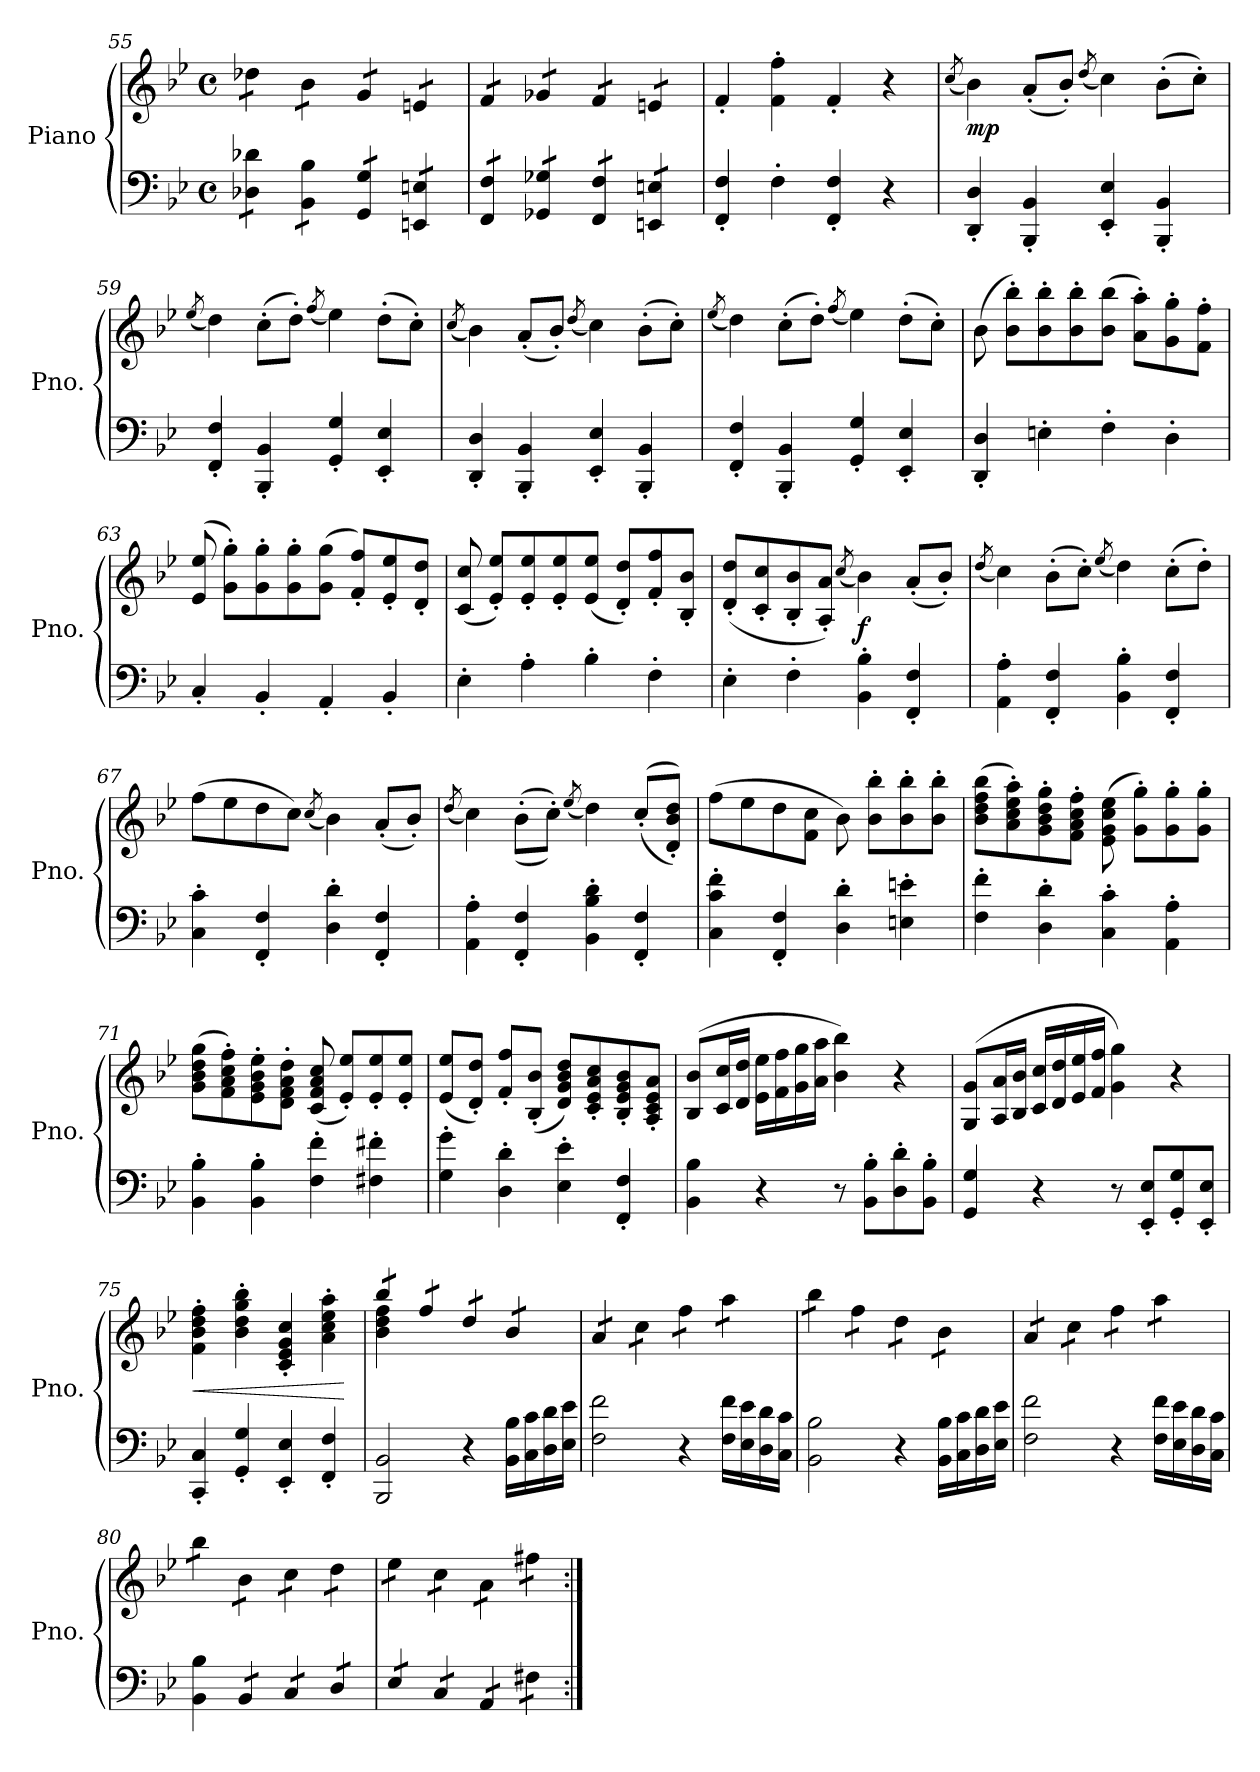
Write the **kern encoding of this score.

**kern	**kern	**dynam
*part1	*part1	*part1
*staff2	*staff1	*staff1/2
*I"Piano	*	*
*I'Pno.	*	*
*clefF4	*clefG2	*
*k[b-e-]	*k[b-e-]	*
*M4/4	*M4/4	*
*met(c)	*met(c)	*
=55	=55	=55
*tremolo	*	*
*	*tremolo	*
8D-X\ 8d-X\L	8dd-X\L	.
8D-X\ 8d-X\J	8dd-X\J	.
8BB-\ 8B-\L	8b-\L	.
8BB-\ 8B-\J	8b-\J	.
8GG/ 8G/L	8g/L	.
8GG/ 8G/J	8g/J	.
8EEn/ 8En/L	8en/L	.
8EEn/ 8En/J	8en/J	.
!!LO:LB:g=z
=56	=56	=56
8FF/ 8F/L	(8f/L	.
8FF/ 8F/J	(8f/J	.
8GG-X/ 8G-X/L	8g-X/)L	.
8GG-X/ 8G-X/J	8g-X/)J	.
8FF/ 8F/L	(8f/L	.
8FF/ 8F/J	(8f/J	.
8EEn/ 8En/L	8en/)L	.
8EEn/ 8En/J	8en/)J	.
*	*Xtremolo	*
*Xtremolo	*	*
=57	=57	=57
4FF/' 4F/'	4f'/	.
4F'\	4f\' 4ff\'	.
4FF/' 4F/'	4f'/	.
4r	4r	.
=58	=58	=58
.	(8qcc/	.
!	!	!LO:DY:b
4DD/' 4D/'	4b-\)	mp
4BBB-/' 4BB-/'	(8a'/L	.
.	8b-'/J)	.
.	(8qdd/	.
4EE-/' 4E-/'	4cc\)	.
4BBB-/' 4BB-/'	(8b-'\L	.
.	8cc'\J)	.
=59	=59	=59
.	(8qee-/	.
4FF/' 4F/'	4dd\)	.
4BBB-/' 4BB-/'	(8cc'\L	.
.	8dd'\J)	.
.	(8qff/	.
4GG/' 4G/'	4ee-\)	.
4EE-/' 4E-/'	(8dd'\L	.
.	8cc'\J)	.
=60	=60	=60
.	(8qcc/	.
4DD/' 4D/'	4b-\)	.
4BBB-/' 4BB-/'	(8a'/L	.
.	8b-'/J)	.
.	(8qdd/	.
4EE-/' 4E-/'	4cc\)	.
4BBB-/' 4BB-/'	(8b-'\L	.
.	8cc'\J)	.
!!LO:PB:g=z
=61	=61	=61
.	(8qee-/	.
4FF/' 4F/'	4dd\)	.
4BBB-/' 4BB-/'	(8cc'\L	.
.	8dd'\J)	.
.	(8qff/	.
4GG/' 4G/'	4ee-\)	.
4EE-/' 4E-/'	(8dd'\L	.
.	8cc'\J)	.
=62	=62	=62
4DD/' 4D/'	(8b-\	.
.	8b-\' 8bb-\'L)	.
4En'\	8b-\' 8bb-\'	.
.	8b-\' 8bb-\'	.
4F'\	(8b-\ 8bb-\J	.
.	8a\' 8aa\'L)	.
4D'\	8g\' 8gg\'	.
.	8f\' 8ff\'J	.
=63	=63	=63
4C'/	(8e-/ 8ee-/	.
.	8g\' 8gg\'L)	.
4BB-'/	8g\' 8gg\'	.
.	8g\' 8gg\'	.
4AA'/	(8g\ 8gg\J	.
.	8f/' 8ff/'L)	.
4BB-'/	8e-/' 8ee-/'	.
.	8d/' 8dd/'J	.
=64	=64	=64
4E-'\	(8c/ 8cc/	.
.	8e-/' 8ee-/'L)	.
4A'\	8e-/' 8ee-/'	.
.	8e-/' 8ee-/'	.
4B-'\	(8e-/ 8ee-/J	.
.	8d/' 8dd/'L)	.
4F'\	8f/' 8ff/'	.
.	8B-/' 8b-/'J	.
!!LO:LB:g=z
=65	=65	=65
4E-'\	(8d/' 8dd/'L	.
.	8c/' 8cc/'	.
4F'\	8B-/' 8b-/'	.
.	8A/' 8a/'J)	.
.	(8qcc/	.
!	!	!LO:DY:b
4BB-\' 4B-\'	4b-\)	f
4FF/' 4F/'	(8a'/L	.
.	8b-'/J)	.
=66	=66	=66
.	(8qdd/	.
4AA\' 4A\'	4cc\)	.
4FF/' 4F/'	(8b-'\L	.
.	8cc'\J)	.
.	(8qee-/	.
4BB-\' 4B-\'	4dd\)	.
4FF/' 4F/'	(8cc'\L	.
.	8dd'\J)	.
=67	=67	=67
4C\' 4c\'	(8ff\L	.
.	8ee-\	.
4FF/' 4F/'	8dd\	.
.	8cc\J)	.
.	(8qcc/	.
4D\' 4d\'	4b-\)	.
4FF/' 4F/'	(8a'/L	.
.	8b-'/J)	.
=68	=68	=68
.	(8qdd/	.
4AA\' 4A\'	4cc\)	.
4FF/' 4F/'	((8b-'\L	.
.	8cc'\J))	.
.	(8qee-/	.
4BB-\' 4B-\' 4d\'	4dd\)	.
4FF/' 4F/'	((>8cc'/L	.
.	8d/' 8b-/' 8dd/'J))	.
=69	=69	=69
4C\' 4c\' 4f\'	(8ff\L	.
.	8ee-\	.
4FF/' 4F/'	8dd\	.
.	8f\ 8cc\J	.
4D\' 4d\'	8b-\)	.
.	8b-\' 8bb-\'L	.
4En\' 4en\'	8b-\' 8bb-\'	.
.	8b-\' 8bb-\'J	.
!!LO:LB:g=z
=70	=70	=70
4F\' 4f\'	(8b-\ 8dd\ 8ff\ 8bb-\L	.
.	8a\' 8cc\' 8ee-\' 8aa\')	.
4D\' 4d\'	8g\' 8b-\' 8dd\' 8gg\'	.
.	8f\' 8a\' 8cc\' 8ff\'J	.
4C\' 4c\'	(8e-\ 8g\ 8cc\ 8ee-\	.
.	8g\' 8gg\'L)	.
4AA\' 4A\'	8g\' 8gg\'	.
.	8g\' 8gg\'J	.
=71	=71	=71
4BB-\' 4B-\'	(8g\ 8b-\ 8dd\ 8gg\L	.
.	8f\' 8a\' 8cc\' 8ff\')	.
4BB-\' 4B-\'	8e-\' 8g\' 8b-\' 8ee-\'	.
.	8d\' 8f\' 8a\' 8dd\'J	.
4F\' 4f\'	(8c/ 8f/ 8a/ 8cc/	.
.	8e-/' 8ee-/'L)	.
4F#X\' 4f#X\'	8e-/' 8ee-/'	.
.	8e-/' 8ee-/'J	.
=72	=72	=72
4G\' 4g\'	(8e-/ 8ee-/L	.
.	8d/' 8dd/'J)	.
4D\' 4d\'	8f/' 8ff/'L	.
.	(8B-/' 8b-/'J	.
4E-\' 4e-\'	8d/ 8g/ 8b-/ 8dd/L)	.
.	8c/' 8e-/' 8a/' 8cc/'	.
4FF/' 4F/'	8B-/' 8e-/' 8g/' 8b-/'	.
.	8A/' 8c/' 8e-/' 8a/'J	.
=73	=73	=73
4BB-\ 4B-\	(8B-/ 8b-/L	.
.	16c/ 16cc/L	.
.	16d/ 16dd/JJ	.
4r	16e-\ 16ee-\LL	.
.	16f\ 16ff\	.
.	16g\ 16gg\	.
.	16a\ 16aa\JJ	.
8r	4b-\ 4bb-\)	.
8BB-\' 8B-\'L	.	.
8D\' 8d\'	4r	.
8BB-\' 8B-\'J	.	.
!!LO:LB:g=z
=74	=74	=74
4GG/ 4G/	(8G/ 8g/L	.
.	16A/ 16a/L	.
.	16B-/ 16b-/JJ	.
4r	16c/ 16cc/LL	.
.	16d/ 16dd/	.
.	16e-/ 16ee-/	.
.	16f/ 16ff/JJ	.
8r	4g\ 4gg\)	.
8EE-/' 8E-/'L	.	.
8GG/' 8G/'	4r	.
8EE-/' 8E-/'J	.	.
=75	=75	=75
!	!	!LO:HP:b
4CC/' 4C/'	4f\' 4b-\' 4dd\' 4ff\'	<
4GG/' 4G/'	4b-\' 4dd\' 4gg\' 4bb-\'	.
4EE-/' 4E-/'	4c/' 4e-/' 4g/' 4cc/'	.
4FF/' 4F/'	4a\' 4cc\' 4ee-\' 4aa\'	.
.	.	[
=76	=76	=76
*	*^	*
*	*tremolo	*	*
2BBB-/ 2BB-/	8bb-/L	4b-\ 4dd\ 4ff\	.
.	8bb-/J	.	.
.	8ff/L	2.ryy	.
.	8ff/J	.	.
4r	8dd/L	.	.
.	8dd/J	.	.
16BB-\ 16B-\LL	8b-/L	.	.
16C\ 16c\	.	.	.
16D\ 16d\	8b-/J	.	.
16E-\ 16e-\JJ	.	.	.
*	*v	*v	*
=77	=77	=77
2F\ 2f\	8a/L	.
.	8a/J	.
.	8cc\L	.
.	8cc\J	.
4r	8ff\L	.
.	8ff\J	.
16F\ 16f\LL	8aa\L	.
16E-\ 16e-\	.	.
16D\ 16d\	8aa\J	.
16C\ 16c\JJ	.	.
=78	=78	=78
2BB-\ 2B-\	8bb-\L	.
.	8bb-\J	.
.	8ff\L	.
.	8ff\J	.
4r	8dd\L	.
.	8dd\J	.
16BB-\ 16B-\LL	8b-\L	.
16C\ 16c\	.	.
16D\ 16d\	8b-\J	.
16E-\ 16e-\JJ	.	.
!!LO:LB:g=z
=79	=79	=79
2F\ 2f\	8a/L	.
.	8a/J	.
.	8cc\L	.
.	8cc\J	.
4r	8ff\L	.
.	8ff\J	.
16F\ 16f\LL	8aa\L	.
16E-\ 16e-\	.	.
16D\ 16d\	8aa\J	.
16C\ 16c\JJ	.	.
=80	=80	=80
4BB-\ 4B-\	8bb-\L	.
.	8bb-\J	.
*tremolo	*	*
8BB-/L	(8b-\L	.
8BB-/J	(8b-\J	.
8C/L	8cc\L	.
8C/J	8cc\J	.
8D/L	8dd\)L	.
8D/J	8dd\)J	.
=81	=81	=81
8E-/L	(8ee-\L	.
8E-/J	(8ee-\J	.
8C/L	8cc\L	.
8C/J	8cc\J	.
8AA/L	8a\)L	.
8AA/J	8a\)J	.
8F#X\L	8ff#X\L	.
8F#X\J	8ff#X\J	.
*	*Xtremolo	*
*Xtremolo	*	*
=:|!	=:|!	=:|!
*-	*-	*-
